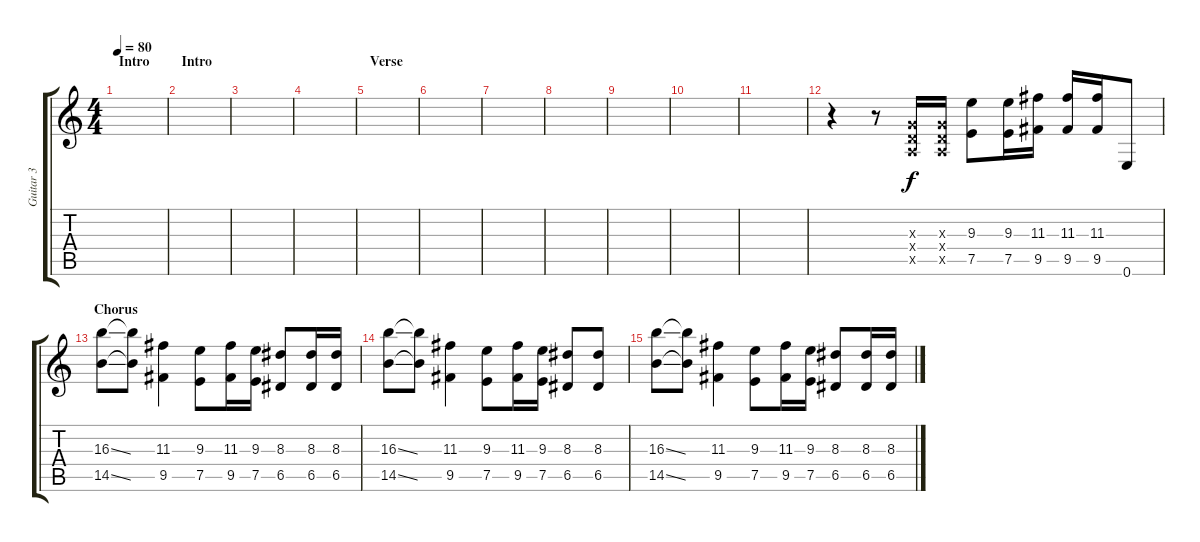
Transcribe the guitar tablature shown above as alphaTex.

\track ("Guitar 3" "Guitar 3") {instrument overdrivenguitar}
\staff {score tabs}
\tuning (E4 B3 G3 D3 A2 E2) {hide}
\ts (4 4)
\section ("" "Intro")
\tempo 80
\clef g2
\ks c
|
\section ("" "Intro")
|
|
|
\section ("" "Verse")
|
|
|
|
|
|
|
r.4 r.8 (0.3{x} 0.4{x} 0.5{x}).16 (0.3{x} 0.4{x} 0.5{x}).16 (9.3 7.5).8 (9.3 7.5).16 (11.3 9.5).16 (11.3 9.5).16 (11.3 9.5).16 0.6.8 |
\section ("" "Chorus")
(16.3{ss} 14.5{ss}).8 (16.3{t} 14.5{t}).8 (11.3 9.5).4 (9.3 7.5).8 (11.3 9.5).16 (9.3 7.5).16 (8.3 6.5).8 (8.3 6.5).16 (8.3 6.5).16 |
(16.3{ss} 14.5{ss}).8 (16.3{t} 14.5{t}).8 (11.3 9.5).4 (9.3 7.5).8 (11.3 9.5).16 (9.3 7.5).16 (8.3 6.5).8 (8.3 6.5).8 |
(16.3{ss} 14.5{ss}).8 (16.3{t} 14.5{t}).8 (11.3 9.5).4 (9.3 7.5).8 (11.3 9.5).16 (9.3 7.5).16 (8.3 6.5).8 (8.3 6.5).16 (8.3 6.5).16
